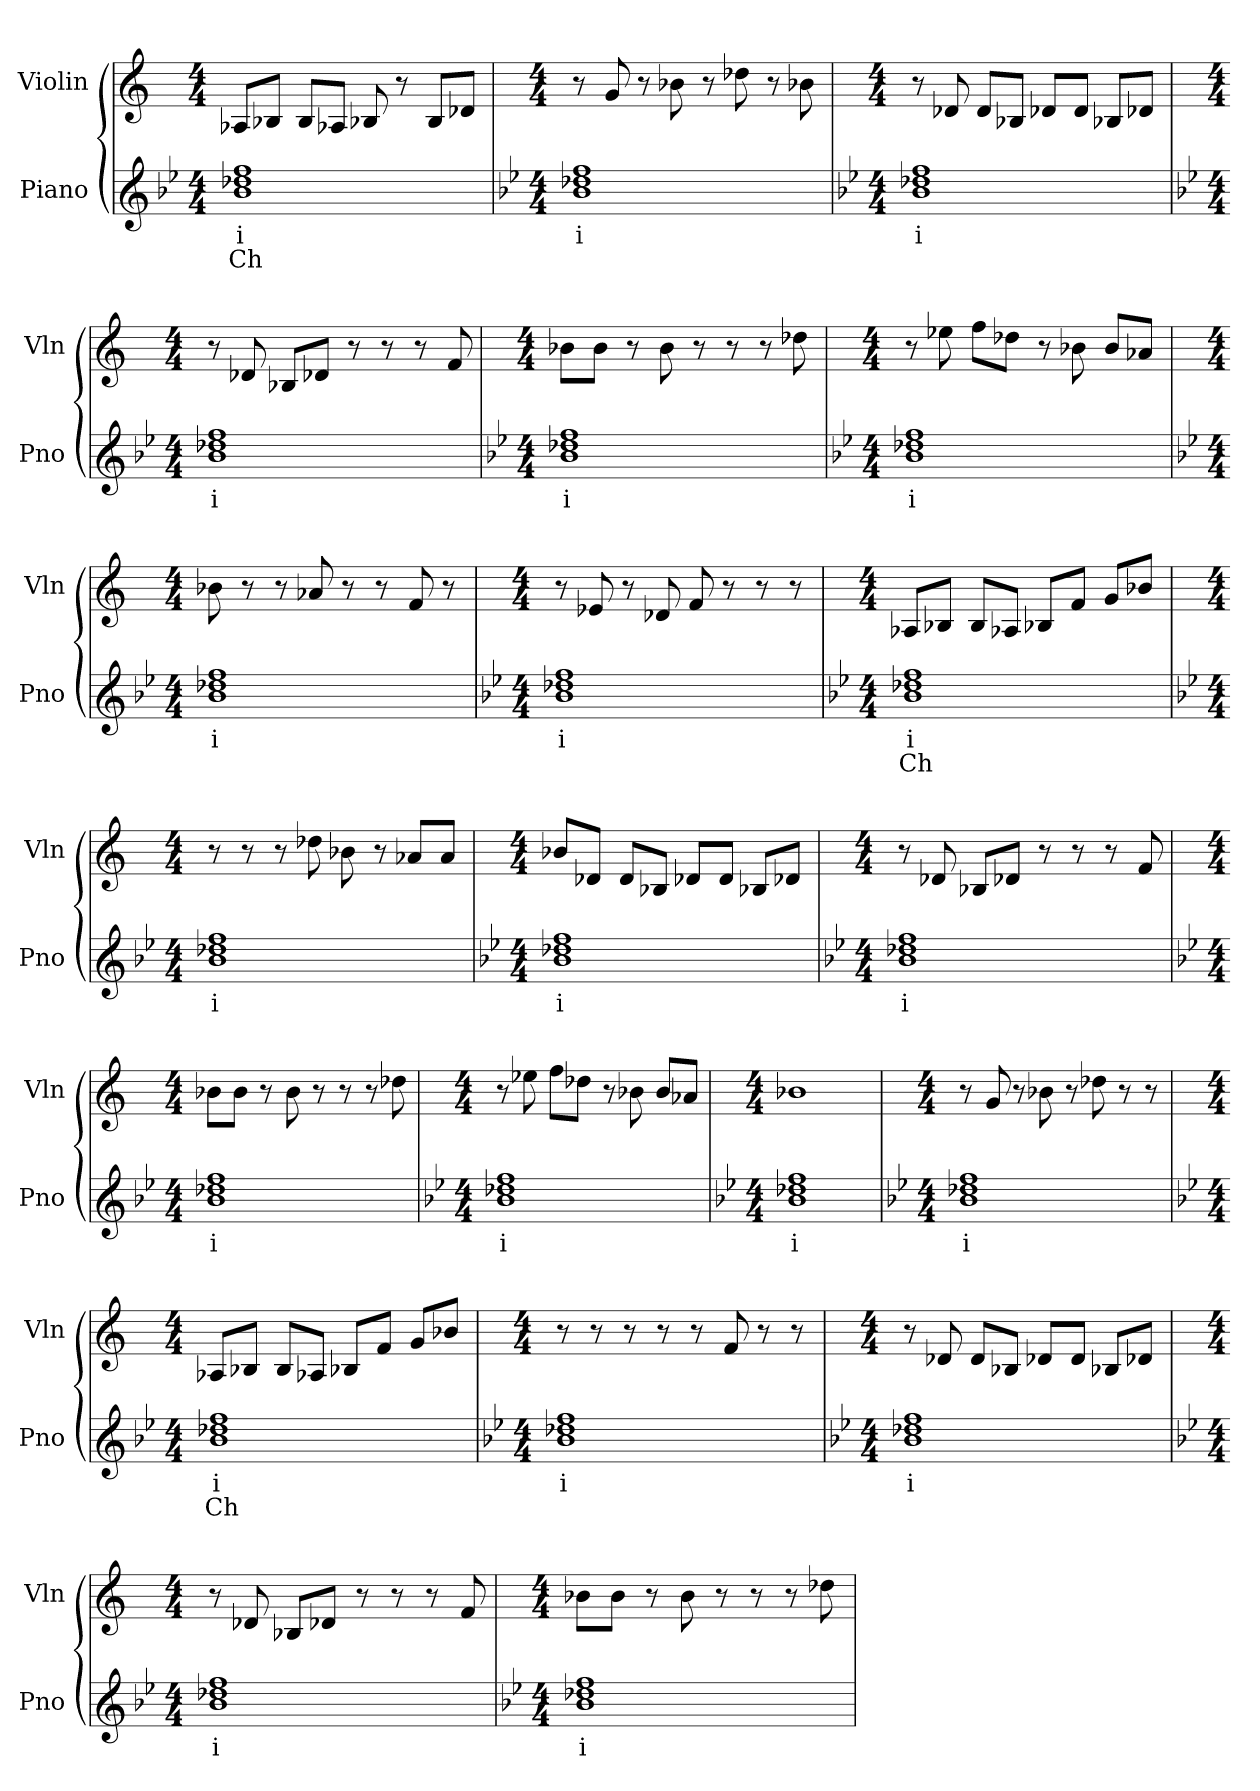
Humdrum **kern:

**kern	**text	**text	**kern
*part2	*part2	*part2	*part1
*staff2	*staff2	*staff2	*staff1
*I"Piano	*	*	*I"Violin
*I'Pno	*	*	*I'Vln
*k[b-e-]	*	*	*
*B-:	*	*	*
*M4/4	*	*	*M4/4
=	=	=	=
1b- 1dd-X 1ff	i	Ch	8A-XL
.	.	.	8B-XJ
.	.	.	8B-L
.	.	.	8A-XJ
.	.	.	8B-X
.	.	.	8r
.	.	.	8B-L
.	.	.	8d-XJ
=	=	=	=
*k[b-e-]	*	*	*
*B-:	*	*	*
*M4/4	*	*	*M4/4
1b- 1dd-X 1ff	i	.	8r
.	.	.	8g
.	.	.	8r
.	.	.	8b-X
.	.	.	8r
.	.	.	8dd-X
.	.	.	8r
.	.	.	8b-X
=	=	=	=
*k[b-e-]	*	*	*
*B-:	*	*	*
*M4/4	*	*	*M4/4
1b- 1dd-X 1ff	i	.	8r
.	.	.	8d-X
.	.	.	8d-L
.	.	.	8B-XJ
.	.	.	8d-XL
.	.	.	8d-J
.	.	.	8B-XL
.	.	.	8d-XJ
=	=	=	=
*k[b-e-]	*	*	*
*B-:	*	*	*
*M4/4	*	*	*M4/4
1b- 1dd-X 1ff	i	.	8r
.	.	.	8d-X
.	.	.	8B-XL
.	.	.	8d-XJ
.	.	.	8r
.	.	.	8r
.	.	.	8r
.	.	.	8f
=	=	=	=
*k[b-e-]	*	*	*
*B-:	*	*	*
*M4/4	*	*	*M4/4
1b- 1dd-X 1ff	i	.	8b-XL
.	.	.	8b-J
.	.	.	8r
.	.	.	8b-
.	.	.	8r
.	.	.	8r
.	.	.	8r
.	.	.	8dd-X
=	=	=	=
*k[b-e-]	*	*	*
*B-:	*	*	*
*M4/4	*	*	*M4/4
1b- 1dd-X 1ff	i	.	8r
.	.	.	8ee-X
.	.	.	8ffL
.	.	.	8dd-XJ
.	.	.	8r
.	.	.	8b-X
.	.	.	8b-L
.	.	.	8a-XJ
=	=	=	=
*k[b-e-]	*	*	*
*B-:	*	*	*
*M4/4	*	*	*M4/4
1b- 1dd-X 1ff	i	.	8b-X
.	.	.	8r
.	.	.	8r
.	.	.	8a-X
.	.	.	8r
.	.	.	8r
.	.	.	8f
.	.	.	8r
=	=	=	=
*k[b-e-]	*	*	*
*B-:	*	*	*
*M4/4	*	*	*M4/4
1b- 1dd-X 1ff	i	.	8r
.	.	.	8e-X
.	.	.	8r
.	.	.	8d-X
.	.	.	8f
.	.	.	8r
.	.	.	8r
.	.	.	8r
=	=	=	=
*k[b-e-]	*	*	*
*B-:	*	*	*
*M4/4	*	*	*M4/4
1b- 1dd-X 1ff	i	Ch	8A-XL
.	.	.	8B-XJ
.	.	.	8B-L
.	.	.	8A-XJ
.	.	.	8B-XL
.	.	.	8fJ
.	.	.	8gL
.	.	.	8b-XJ
=	=	=	=
*k[b-e-]	*	*	*
*B-:	*	*	*
*M4/4	*	*	*M4/4
1b- 1dd-X 1ff	i	.	8r
.	.	.	8r
.	.	.	8r
.	.	.	8dd-X
.	.	.	8b-X
.	.	.	8r
.	.	.	8a-XL
.	.	.	8a-J
=	=	=	=
*k[b-e-]	*	*	*
*B-:	*	*	*
*M4/4	*	*	*M4/4
1b- 1dd-X 1ff	i	.	8b-XL
.	.	.	8d-XJ
.	.	.	8d-L
.	.	.	8B-XJ
.	.	.	8d-XL
.	.	.	8d-J
.	.	.	8B-XL
.	.	.	8d-XJ
=	=	=	=
*k[b-e-]	*	*	*
*B-:	*	*	*
*M4/4	*	*	*M4/4
1b- 1dd-X 1ff	i	.	8r
.	.	.	8d-X
.	.	.	8B-XL
.	.	.	8d-XJ
.	.	.	8r
.	.	.	8r
.	.	.	8r
.	.	.	8f
=	=	=	=
*k[b-e-]	*	*	*
*B-:	*	*	*
*M4/4	*	*	*M4/4
1b- 1dd-X 1ff	i	.	8b-XL
.	.	.	8b-J
.	.	.	8r
.	.	.	8b-
.	.	.	8r
.	.	.	8r
.	.	.	8r
.	.	.	8dd-X
=	=	=	=
*k[b-e-]	*	*	*
*B-:	*	*	*
*M4/4	*	*	*M4/4
1b- 1dd-X 1ff	i	.	8r
.	.	.	8ee-X
.	.	.	8ffL
.	.	.	8dd-XJ
.	.	.	8r
.	.	.	8b-X
.	.	.	8b-L
.	.	.	8a-XJ
=	=	=	=
*k[b-e-]	*	*	*
*B-:	*	*	*
*M4/4	*	*	*M4/4
1b- 1dd-X 1ff	i	.	1b-X
=	=	=	=
*k[b-e-]	*	*	*
*B-:	*	*	*
*M4/4	*	*	*M4/4
1b- 1dd-X 1ff	i	.	8r
.	.	.	8g
.	.	.	8r
.	.	.	8b-X
.	.	.	8r
.	.	.	8dd-X
.	.	.	8r
.	.	.	8r
=	=	=	=
*k[b-e-]	*	*	*
*B-:	*	*	*
*M4/4	*	*	*M4/4
1b- 1dd-X 1ff	i	Ch	8A-XL
.	.	.	8B-XJ
.	.	.	8B-L
.	.	.	8A-XJ
.	.	.	8B-XL
.	.	.	8fJ
.	.	.	8gL
.	.	.	8b-XJ
=	=	=	=
*k[b-e-]	*	*	*
*B-:	*	*	*
*M4/4	*	*	*M4/4
1b- 1dd-X 1ff	i	.	8r
.	.	.	8r
.	.	.	8r
.	.	.	8r
.	.	.	8r
.	.	.	8f
.	.	.	8r
.	.	.	8r
=	=	=	=
*k[b-e-]	*	*	*
*B-:	*	*	*
*M4/4	*	*	*M4/4
1b- 1dd-X 1ff	i	.	8r
.	.	.	8d-X
.	.	.	8d-L
.	.	.	8B-XJ
.	.	.	8d-XL
.	.	.	8d-J
.	.	.	8B-XL
.	.	.	8d-XJ
=	=	=	=
*k[b-e-]	*	*	*
*B-:	*	*	*
*M4/4	*	*	*M4/4
1b- 1dd-X 1ff	i	.	8r
.	.	.	8d-X
.	.	.	8B-XL
.	.	.	8d-XJ
.	.	.	8r
.	.	.	8r
.	.	.	8r
.	.	.	8f
=	=	=	=
*k[b-e-]	*	*	*
*B-:	*	*	*
*M4/4	*	*	*M4/4
1b- 1dd-X 1ff	i	.	8b-XL
.	.	.	8b-J
.	.	.	8r
.	.	.	8b-
.	.	.	8r
.	.	.	8r
.	.	.	8r
.	.	.	8dd-X
=	=	=	=
*-	*-	*-	*-
